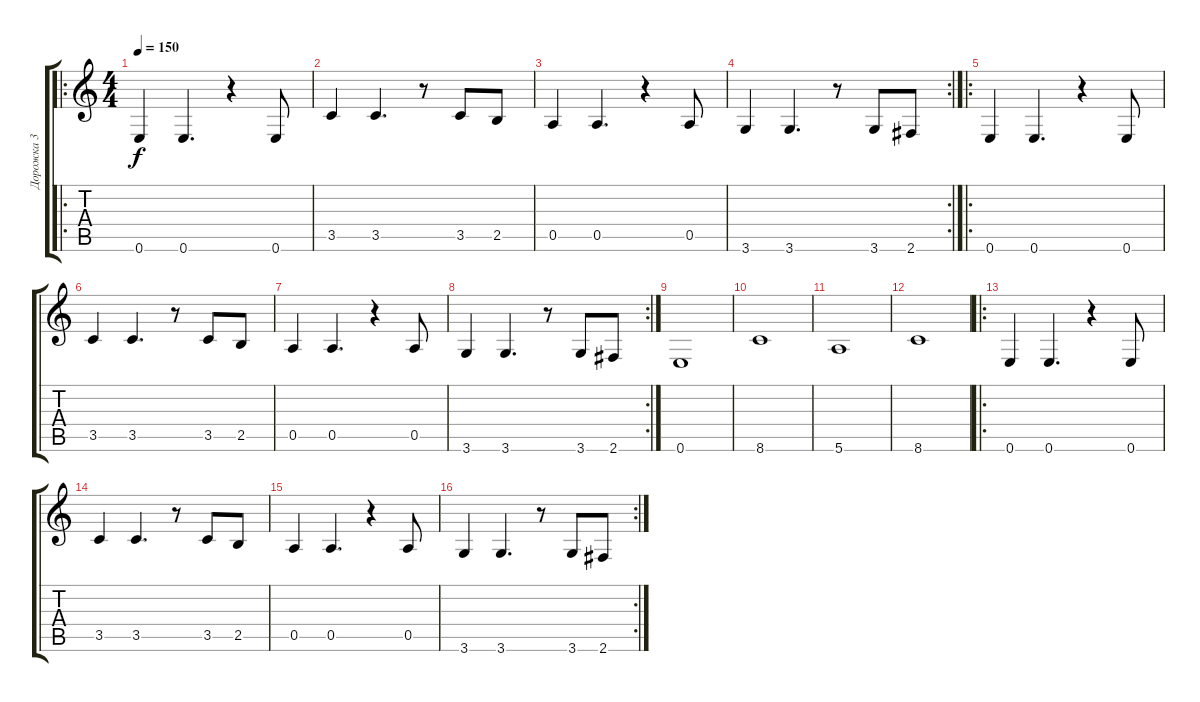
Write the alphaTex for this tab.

\track ("Дорожка 3" "Дорожка 3") {instrument electricbassfinger}
\staff {score tabs}
\tuning (E4 B3 G3 D3 A2 E2) {hide}
\ro
\ts (4 4)
\tempo 150
\clef g2
\ks c
0.6.4{dy f} 0.6.4{d} r.4 0.6.8 |
3.5.4 3.5.4{d} r.8 3.5.8 2.5.8 |
0.5.4 0.5.4{d} r.4 0.5.8 |
\rc 2
3.6.4 3.6.4{d} r.8 3.6.8 2.6.8 |
\ro
0.6.4 0.6.4{d} r.4 0.6.8 |
3.5.4 3.5.4{d} r.8 3.5.8 2.5.8 |
0.5.4 0.5.4{d} r.4 0.5.8 |
\rc 2
3.6.4 3.6.4{d} r.8 3.6.8 2.6.8 |
0.6.1 |
8.6.1 |
5.6.1 |
8.6.1 |
\ro
0.6.4 0.6.4{d} r.4 0.6.8 |
3.5.4 3.5.4{d} r.8 3.5.8 2.5.8 |
0.5.4 0.5.4{d} r.4 0.5.8 |
\rc 2
3.6.4 3.6.4{d} r.8 3.6.8 2.6.8
